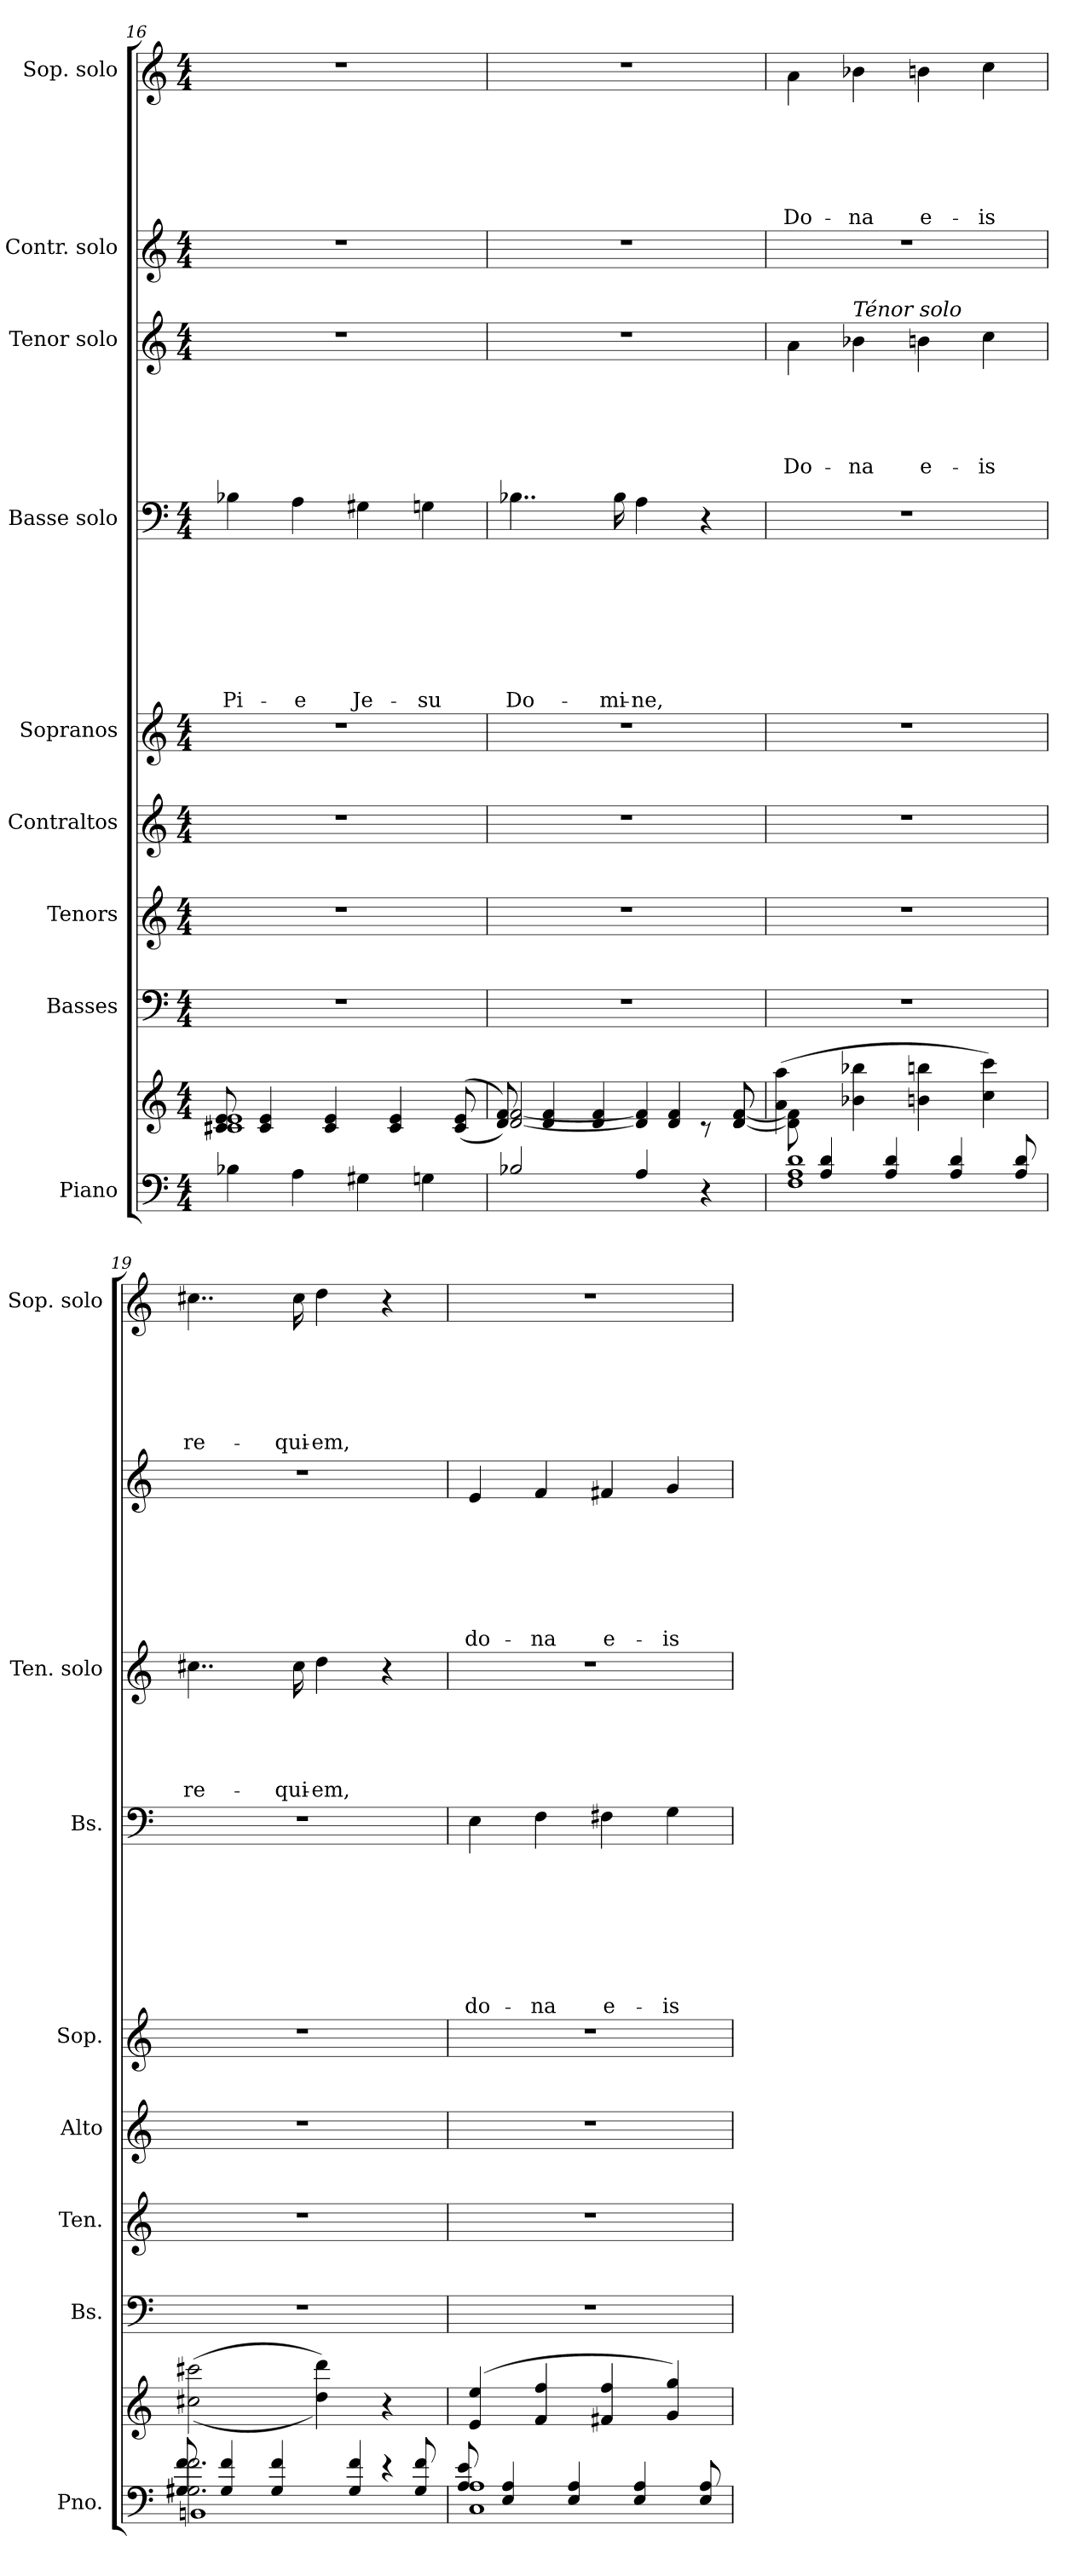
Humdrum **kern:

**kern	**kern	**kern	**kern	**kern	**kern	**kern	**text	**text	**text	**text	**text	**text	**text	**text	**kern	**text	**text	**text	**text	**text	**kern	**text	**text	**text	**text	**text	**text	**text	**kern	**text	**text	**text	**text	**text	**text
*part9	*part9	*part8	*part7	*part6	*part5	*part4	*part4	*part4	*part4	*part4	*part4	*part4	*part4	*part4	*part3	*part3	*part3	*part3	*part3	*part3	*part2	*part2	*part2	*part2	*part2	*part2	*part2	*part2	*part1	*part1	*part1	*part1	*part1	*part1	*part1
*staff10	*staff9	*staff8	*staff7	*staff6	*staff5	*staff4	*staff4	*staff4	*staff4	*staff4	*staff4	*staff4	*staff4	*staff4	*staff3	*staff3	*staff3	*staff3	*staff3	*staff3	*staff2	*staff2	*staff2	*staff2	*staff2	*staff2	*staff2	*staff2	*staff1	*staff1	*staff1	*staff1	*staff1	*staff1	*staff1
*I"Piano	*	*I"Basses	*I"Tenors	*I"Contraltos	*I"Sopranos	*I"Basse solo	*	*	*	*	*	*	*	*	*I"Tenor solo	*	*	*	*	*	*I"Contr. solo	*	*	*	*	*	*	*	*I"Sop. solo	*	*	*	*	*	*
*I'Pno.	*	*I'Bs.	*I'Ten.	*I'Alto	*I'Sop.	*I'Bs.	*	*	*	*	*	*	*	*	*I'Ten. solo	*	*	*	*	*	*	*	*	*	*	*	*	*	*I'Sop. solo	*	*	*	*	*	*
*clefF4	*clefG2	*clefF4	*clefG2	*clefG2	*clefG2	*clefF4	*	*	*	*	*	*	*	*	*clefG2	*	*	*	*	*	*clefG2	*	*	*	*	*	*	*	*clefG2	*	*	*	*	*	*
*	*	*	*ITrd7c12	*	*	*	*	*	*	*	*	*	*	*	*ITrd7c12	*	*	*	*	*	*	*	*	*	*	*	*	*	*	*	*	*	*	*	*
*k[]	*k[]	*k[]	*k[]	*k[]	*k[]	*k[]	*	*	*	*	*	*	*	*	*k[]	*	*	*	*	*	*k[]	*	*	*	*	*	*	*	*k[]	*	*	*	*	*	*
*C:	*C:	*C:	*C:	*C:	*C:	*C:	*	*	*	*	*	*	*	*	*C:	*	*	*	*	*	*C:	*	*	*	*	*	*	*	*C:	*	*	*	*	*	*
*M4/4	*M4/4	*M4/4	*M4/4	*M4/4	*M4/4	*M4/4	*	*	*	*	*	*	*	*	*M4/4	*	*	*	*	*	*M4/4	*	*	*	*	*	*	*	*M4/4	*	*	*	*	*	*
=16	=16	=16	=16	=16	=16	=16	=16	=16	=16	=16	=16	=16	=16	=16	=16	=16	=16	=16	=16	=16	=16	=16	=16	=16	=16	=16	=16	=16	=16	=16	=16	=16	=16	=16	=16
*^	*^	*	*	*	*	*	*	*	*	*	*	*	*	*	*	*	*	*	*	*	*	*	*	*	*	*	*	*	*	*	*	*	*	*	*
*	*^	*	*^	*	*	*	*	*	*	*	*	*	*	*	*	*	*	*	*	*	*	*	*	*	*	*	*	*	*	*	*	*	*	*	*	*	*
*	*	*^	*	*	*	*	*	*	*	*	*	*	*	*	*	*	*	*	*	*	*	*	*	*	*	*	*	*	*	*	*	*	*	*	*	*	*	*	*
!	!	!	!	!	!	!	!	!	!	!	!	!	!	!	!	!	!	!	!LO:LY:b	!	!	!	!	!	!	!	!	!	!	!	!	!	!	!	!	!	!	!	!	!
4B-X\	1ryy	1ryy	1ryy	1ryy	1c#X 1e	8c#X/ 8e/	1r	1r	1r	1r	4B-X\	.	.	.	.	.	.	.	Pi-	1r	.	.	.	.	.	1r	.	.	.	.	.	.	.	1r	.	.	.	.	.	.
.	.	.	.	.	.	4c#/ 4e/	.	.	.	.	.	.	.	.	.	.	.	.	.	.	.	.	.	.	.	.	.	.	.	.	.	.	.	.	.	.	.	.	.	.
!	!	!	!	!	!	!	!	!	!	!	!	!	!	!	!	!	!	!	!LO:LY:b	!	!	!	!	!	!	!	!	!	!	!	!	!	!	!	!	!	!	!	!	!
4A\	.	.	.	.	.	.	.	.	.	.	4A\	.	.	.	.	.	.	.	-e	.	.	.	.	.	.	.	.	.	.	.	.	.	.	.	.	.	.	.	.	.
.	.	.	.	.	.	4c#/ 4e/	.	.	.	.	.	.	.	.	.	.	.	.	.	.	.	.	.	.	.	.	.	.	.	.	.	.	.	.	.	.	.	.	.	.
!	!	!	!	!	!	!	!	!	!	!	!	!	!	!	!	!	!	!	!LO:LY:b	!	!	!	!	!	!	!	!	!	!	!	!	!	!	!	!	!	!	!	!	!
4G#X\	.	.	.	.	.	.	.	.	.	.	4G#X\	.	.	.	.	.	.	.	Je-	.	.	.	.	.	.	.	.	.	.	.	.	.	.	.	.	.	.	.	.	.
.	.	.	.	.	.	4c#/ 4e/	.	.	.	.	.	.	.	.	.	.	.	.	.	.	.	.	.	.	.	.	.	.	.	.	.	.	.	.	.	.	.	.	.	.
!	!	!	!	!	!	!	!	!	!	!	!	!	!	!	!	!	!	!	!LO:LY:b	!	!	!	!	!	!	!	!	!	!	!	!	!	!	!	!	!	!	!	!	!
4Gn\	.	.	.	.	.	.	.	.	.	.	4Gn\	.	.	.	.	.	.	.	-su	.	.	.	.	.	.	.	.	.	.	.	.	.	.	.	.	.	.	.	.	.
.	.	.	.	.	.	(>(<8c#/ 8e/	.	.	.	.	.	.	.	.	.	.	.	.	.	.	.	.	.	.	.	.	.	.	.	.	.	.	.	.	.	.	.	.	.	.
=17	=17	=17	=17	=17	=17	=17	=17	=17	=17	=17	=17	=17	=17	=17	=17	=17	=17	=17	=17	=17	=17	=17	=17	=17	=17	=17	=17	=17	=17	=17	=17	=17	=17	=17	=17	=17	=17	=17	=17	=17
!	!	!	!	!	!	!	!	!	!	!	!	!	!	!	!	!	!	!	!LO:LY:b	!	!	!	!	!	!	!	!	!	!	!	!	!	!	!	!	!	!	!	!	!
2B-X/	1ryy	1ryy	1ryy	1ryy	[<2d/ [>2f/	8d/ 8f/))	1r	1r	1r	1r	4..B-X\	.	.	.	.	.	.	.	Do-	1r	.	.	.	.	.	1r	.	.	.	.	.	.	.	1r	.	.	.	.	.	.
.	.	.	.	.	.	4d/ 4f/	.	.	.	.	.	.	.	.	.	.	.	.	.	.	.	.	.	.	.	.	.	.	.	.	.	.	.	.	.	.	.	.	.	.
.	.	.	.	.	.	4d/ 4f/	.	.	.	.	.	.	.	.	.	.	.	.	.	.	.	.	.	.	.	.	.	.	.	.	.	.	.	.	.	.	.	.	.	.
!	!	!	!	!	!	!	!	!	!	!	!	!	!	!	!	!	!	!	!LO:LY:b	!	!	!	!	!	!	!	!	!	!	!	!	!	!	!	!	!	!	!	!	!
.	.	.	.	.	.	.	.	.	.	.	16B-\	.	.	.	.	.	.	.	-mi-	.	.	.	.	.	.	.	.	.	.	.	.	.	.	.	.	.	.	.	.	.
!	!	!	!	!	!	!	!	!	!	!	!	!	!	!	!	!	!	!	!LO:LY:b	!	!	!	!	!	!	!	!	!	!	!	!	!	!	!	!	!	!	!	!	!
4A/	.	.	.	.	4d/] 4f/]	.	.	.	.	.	4A\	.	.	.	.	.	.	.	-ne,	.	.	.	.	.	.	.	.	.	.	.	.	.	.	.	.	.	.	.	.	.
.	.	.	.	.	.	4d/ 4f/	.	.	.	.	.	.	.	.	.	.	.	.	.	.	.	.	.	.	.	.	.	.	.	.	.	.	.	.	.	.	.	.	.	.
4r	.	.	.	.	8rc	.	.	.	.	.	4r	.	.	.	.	.	.	.	.	.	.	.	.	.	.	.	.	.	.	.	.	.	.	.	.	.	.	.	.	.
.	.	.	.	.	[<8d/ [>8f/	8d/ 8f/	.	.	.	.	.	.	.	.	.	.	.	.	.	.	.	.	.	.	.	.	.	.	.	.	.	.	.	.	.	.	.	.	.	.
!!LO:PB:g=z
=18	=18	=18	=18	=18	=18	=18	=18	=18	=18	=18	=18	=18	=18	=18	=18	=18	=18	=18	=18	=18	=18	=18	=18	=18	=18	=18	=18	=18	=18	=18	=18	=18	=18	=18	=18	=18	=18	=18	=18	=18
!	!	!	!	!	!	!	!	!	!	!	!	!	!	!	!	!	!	!	!	!	!	!	!	!	!LO:LY:b	!	!	!	!	!	!	!	!	!	!	!	!	!	!	!LO:LY:b
8ryy	1F 1A 1d	1ryy	1ryy	1ryy	8d\] 8f\]	(>4a\ 4aa\	1r	1r	1r	1r	1r	.	.	.	.	.	.	.	.	4A\	.	.	.	.	Do-	1r	.	.	.	.	.	.	.	4a\	.	.	.	.	.	Do-
4A/ 4d/	.	.	.	.	2..ryy	.	.	.	.	.	.	.	.	.	.	.	.	.	.	.	.	.	.	.	.	.	.	.	.	.	.	.	.	.	.	.	.	.	.	.
!	!	!	!	!	!	!	!	!	!	!	!	!	!	!	!	!	!	!	!	!LO:TX:a:i:t=Ténor solo	!	!	!	!	!	!	!	!	!	!	!	!	!	!	!	!	!	!	!	!
!	!	!	!	!	!	!	!	!	!	!	!	!	!	!	!	!	!	!	!	!	!	!	!	!	!LO:LY:b	!	!	!	!	!	!	!	!	!	!	!	!	!	!	!LO:LY:b
.	.	.	.	.	.	4b-X\ 4bb-X\	.	.	.	.	.	.	.	.	.	.	.	.	.	4B-X\	.	.	.	.	-na	.	.	.	.	.	.	.	.	4b-X\	.	.	.	.	.	-na
4A/ 4d/	.	.	.	.	.	.	.	.	.	.	.	.	.	.	.	.	.	.	.	.	.	.	.	.	.	.	.	.	.	.	.	.	.	.	.	.	.	.	.	.
!	!	!	!	!	!	!	!	!	!	!	!	!	!	!	!	!	!	!	!	!	!	!	!	!	!LO:LY:b	!	!	!	!	!	!	!	!	!	!	!	!	!	!	!LO:LY:b
.	.	.	.	.	.	4bn\ 4bbn\	.	.	.	.	.	.	.	.	.	.	.	.	.	4Bn\	.	.	.	.	e-	.	.	.	.	.	.	.	.	4bn\	.	.	.	.	.	e-
4A/ 4d/	.	.	.	.	.	.	.	.	.	.	.	.	.	.	.	.	.	.	.	.	.	.	.	.	.	.	.	.	.	.	.	.	.	.	.	.	.	.	.	.
!	!	!	!	!	!	!	!	!	!	!	!	!	!	!	!	!	!	!	!	!	!	!	!	!	!LO:LY:b	!	!	!	!	!	!	!	!	!	!	!	!	!	!	!LO:LY:b
.	.	.	.	.	.	4cc\ 4ccc\)	.	.	.	.	.	.	.	.	.	.	.	.	.	4c\	.	.	.	.	-is	.	.	.	.	.	.	.	.	4cc\	.	.	.	.	.	-is
8A/ 8d/	.	.	.	.	.	.	.	.	.	.	.	.	.	.	.	.	.	.	.	.	.	.	.	.	.	.	.	.	.	.	.	.	.	.	.	.	.	.	.	.
=19	=19	=19	=19	=19	=19	=19	=19	=19	=19	=19	=19	=19	=19	=19	=19	=19	=19	=19	=19	=19	=19	=19	=19	=19	=19	=19	=19	=19	=19	=19	=19	=19	=19	=19	=19	=19	=19	=19	=19	=19
!	!	!	!	!	!	!	!	!	!	!	!	!	!	!	!	!	!	!	!	!	!	!	!	!	!LO:LY:b	!	!	!	!	!	!	!	!	!	!	!	!	!	!	!LO:LY:b
2.G#X\ 2.f\	1BBni	8G#X/ 8f/	1ryy	1ryy	1ryy	(>(<2cc#X\ 2ccc#X\	1r	1r	1r	1r	1r	.	.	.	.	.	.	.	.	4..c#X\	.	.	.	.	re-	1r	.	.	.	.	.	.	.	4..cc#X\	.	.	.	.	.	re-
.	.	4G#/ 4f/	.	.	.	.	.	.	.	.	.	.	.	.	.	.	.	.	.	.	.	.	.	.	.	.	.	.	.	.	.	.	.	.	.	.	.	.	.	.
.	.	4G#/ 4f/	.	.	.	.	.	.	.	.	.	.	.	.	.	.	.	.	.	.	.	.	.	.	.	.	.	.	.	.	.	.	.	.	.	.	.	.	.	.
!	!	!	!	!	!	!	!	!	!	!	!	!	!	!	!	!	!	!	!	!	!	!	!	!	!LO:LY:b	!	!	!	!	!	!	!	!	!	!	!	!	!	!	!LO:LY:b
.	.	.	.	.	.	.	.	.	.	.	.	.	.	.	.	.	.	.	.	16c#\	.	.	.	.	-qui-	.	.	.	.	.	.	.	.	16cc#\	.	.	.	.	.	-qui-
!	!	!	!	!	!	!	!	!	!	!	!	!	!	!	!	!	!	!	!	!	!	!	!	!	!LO:LY:b	!	!	!	!	!	!	!	!	!	!	!	!	!	!	!LO:LY:b
.	.	.	.	.	.	4dd\ 4ddd\))	.	.	.	.	.	.	.	.	.	.	.	.	.	4d\	.	.	.	.	-em,	.	.	.	.	.	.	.	.	4dd\	.	.	.	.	.	-em,
.	.	4G#/ 4f/	.	.	.	.	.	.	.	.	.	.	.	.	.	.	.	.	.	.	.	.	.	.	.	.	.	.	.	.	.	.	.	.	.	.	.	.	.	.
4re	.	.	.	.	.	4r	.	.	.	.	.	.	.	.	.	.	.	.	.	4r	.	.	.	.	.	.	.	.	.	.	.	.	.	4r	.	.	.	.	.	.
.	.	8G#/ 8f/	.	.	.	.	.	.	.	.	.	.	.	.	.	.	.	.	.	.	.	.	.	.	.	.	.	.	.	.	.	.	.	.	.	.	.	.	.	.
=20	=20	=20	=20	=20	=20	=20	=20	=20	=20	=20	=20	=20	=20	=20	=20	=20	=20	=20	=20	=20	=20	=20	=20	=20	=20	=20	=20	=20	=20	=20	=20	=20	=20	=20	=20	=20	=20	=20	=20	=20
!	!	!	!	!	!	!	!	!	!	!	!	!	!	!	!	!	!	!	!LO:LY:b	!	!	!	!	!	!	!	!	!	!	!	!	!	!LO:LY:b	!	!	!	!	!	!	!
8ryy	1C 1A	8A/ 8e/	1ryy	1ryy	1ryy	(<4e/ 4ee/	1r	1r	1r	1r	4E\	.	.	.	.	.	.	.	do-	1r	.	.	.	.	.	4e/	.	.	.	.	.	.	do-	1r	.	.	.	.	.	.
4E/ 4A/	.	2..ryy	.	.	.	.	.	.	.	.	.	.	.	.	.	.	.	.	.	.	.	.	.	.	.	.	.	.	.	.	.	.	.	.	.	.	.	.	.	.
!	!	!	!	!	!	!	!	!	!	!	!	!	!	!	!	!	!	!	!LO:LY:b	!	!	!	!	!	!	!	!	!	!	!	!	!	!LO:LY:b	!	!	!	!	!	!	!
.	.	.	.	.	.	4f/ 4ff/	.	.	.	.	4F\	.	.	.	.	.	.	.	-na	.	.	.	.	.	.	4f/	.	.	.	.	.	.	-na	.	.	.	.	.	.	.
4E/ 4A/	.	.	.	.	.	.	.	.	.	.	.	.	.	.	.	.	.	.	.	.	.	.	.	.	.	.	.	.	.	.	.	.	.	.	.	.	.	.	.	.
!	!	!	!	!	!	!	!	!	!	!	!	!	!	!	!	!	!	!	!LO:LY:b	!	!	!	!	!	!	!	!	!	!	!	!	!	!LO:LY:b	!	!	!	!	!	!	!
.	.	.	.	.	.	4f#X/ 4ff/	.	.	.	.	4F#X\	.	.	.	.	.	.	.	e-	.	.	.	.	.	.	4f#X/	.	.	.	.	.	.	e-	.	.	.	.	.	.	.
4E/ 4A/	.	.	.	.	.	.	.	.	.	.	.	.	.	.	.	.	.	.	.	.	.	.	.	.	.	.	.	.	.	.	.	.	.	.	.	.	.	.	.	.
!	!	!	!	!	!	!	!	!	!	!	!	!	!	!	!	!	!	!	!LO:LY:b	!	!	!	!	!	!	!	!	!	!	!	!	!	!LO:LY:b	!	!	!	!	!	!	!
.	.	.	.	.	.	4g/ 4gg/)	.	.	.	.	4G\	.	.	.	.	.	.	.	-is	.	.	.	.	.	.	4g/	.	.	.	.	.	.	-is	.	.	.	.	.	.	.
8E/ 8A/	.	.	.	.	.	.	.	.	.	.	.	.	.	.	.	.	.	.	.	.	.	.	.	.	.	.	.	.	.	.	.	.	.	.	.	.	.	.	.	.
*v	*v	*v	*v	*	*	*	*	*	*	*	*	*	*	*	*	*	*	*	*	*	*	*	*	*	*	*	*	*	*	*	*	*	*	*	*	*	*	*	*	*
*	*v	*v	*v	*	*	*	*	*	*	*	*	*	*	*	*	*	*	*	*	*	*	*	*	*	*	*	*	*	*	*	*	*	*	*	*	*	*
=	=	=	=	=	=	=	=	=	=	=	=	=	=	=	=	=	=	=	=	=	=	=	=	=	=	=	=	=	=	=	=	=	=	=	=
*-	*-	*-	*-	*-	*-	*-	*-	*-	*-	*-	*-	*-	*-	*-	*-	*-	*-	*-	*-	*-	*-	*-	*-	*-	*-	*-	*-	*-	*-	*-	*-	*-	*-	*-	*-
